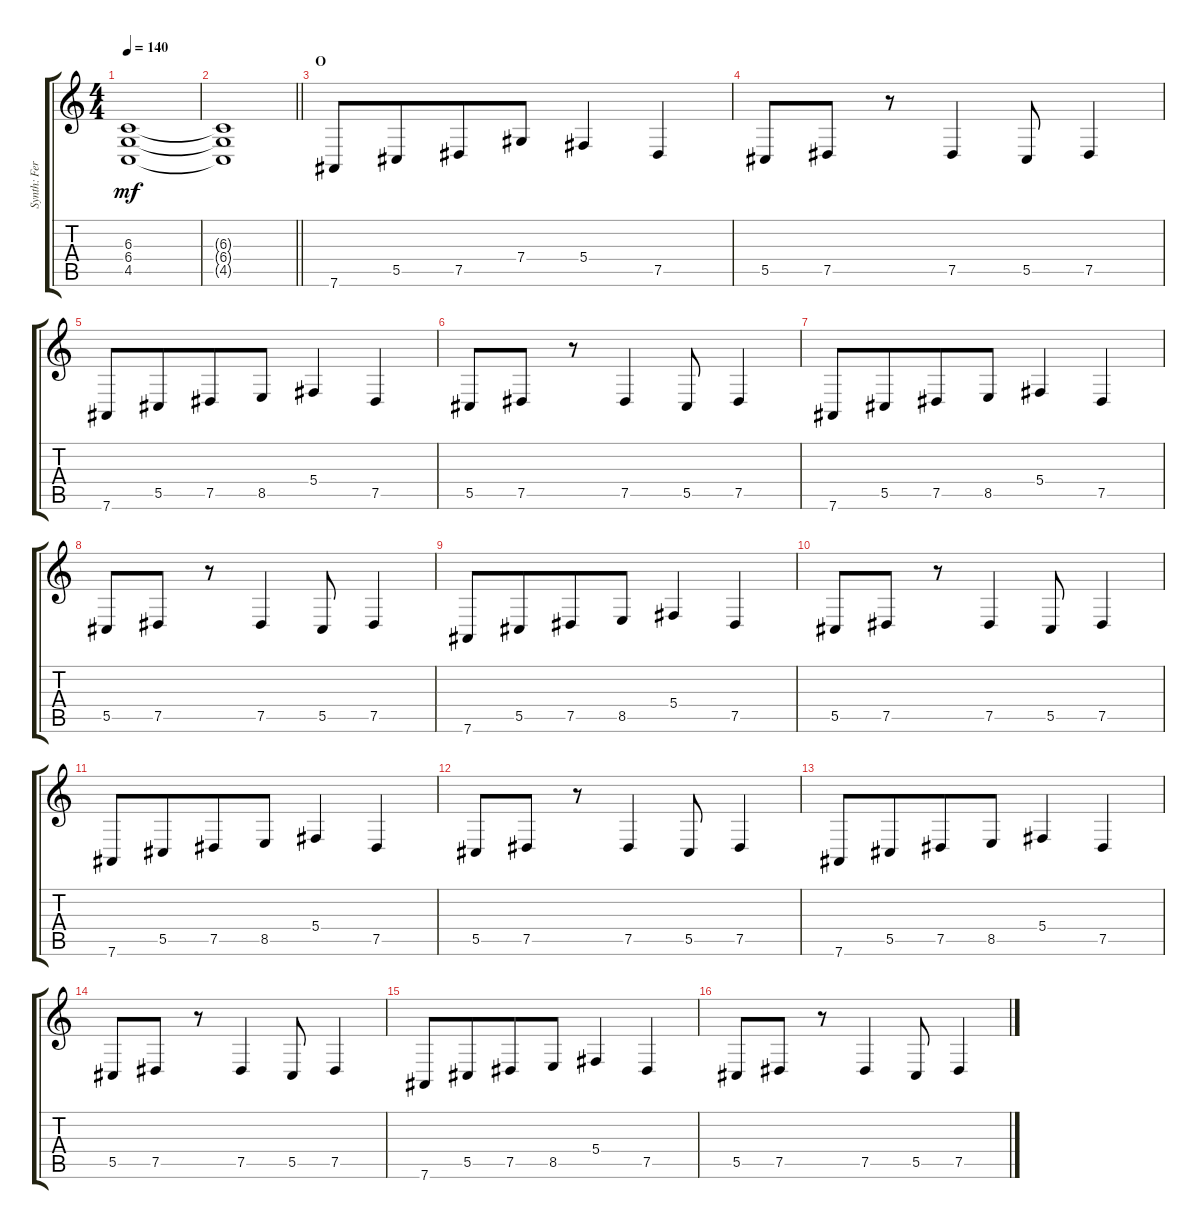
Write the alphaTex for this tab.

\track ("Synth: Ferdy" "Synth: Fer") {instrument sitar}
\staff {score tabs}
\tuning (Eb4 Bb3 Gb3 Db3 Ab2 Eb2) {hide}
\ts (4 4)
\tempo 140
\clef g2
\ks c
(6.3{t} 6.4{t} 4.5{t}).1{dy mf} |
\barLineRight lightlight
(6.3{t} 6.4{t} 4.5{t}).1 |
\section ("" "O")
7.6.8{beam merge} 5.5.8{beam merge} 7.5.8{beam merge} 7.4.8 5.4.4 7.5.4 |
5.5.8{beam merge} 7.5.8 r.8 7.5.4 5.5.8 7.5.4 |
7.6.8{beam merge} 5.5.8{beam merge} 7.5.8{beam merge} 8.5.8 5.4.4 7.5.4 |
5.5.8{beam merge} 7.5.8 r.8 7.5.4 5.5.8 7.5.4 |
7.6.8{beam merge} 5.5.8{beam merge} 7.5.8{beam merge} 8.5.8 5.4.4 7.5.4 |
5.5.8{beam merge} 7.5.8 r.8 7.5.4 5.5.8 7.5.4 |
7.6.8{beam merge} 5.5.8{beam merge} 7.5.8{beam merge} 8.5.8 5.4.4 7.5.4 |
5.5.8{beam merge} 7.5.8 r.8 7.5.4 5.5.8 7.5.4 |
7.6.8{beam merge} 5.5.8{beam merge} 7.5.8{beam merge} 8.5.8 5.4.4 7.5.4 |
5.5.8{beam merge} 7.5.8 r.8 7.5.4 5.5.8 7.5.4 |
7.6.8{beam merge} 5.5.8{beam merge} 7.5.8{beam merge} 8.5.8 5.4.4 7.5.4 |
5.5.8{beam merge} 7.5.8 r.8 7.5.4 5.5.8 7.5.4 |
7.6.8{beam merge} 5.5.8{beam merge} 7.5.8{beam merge} 8.5.8 5.4.4 7.5.4 |
5.5.8{beam merge} 7.5.8 r.8 7.5.4 5.5.8 7.5.4
